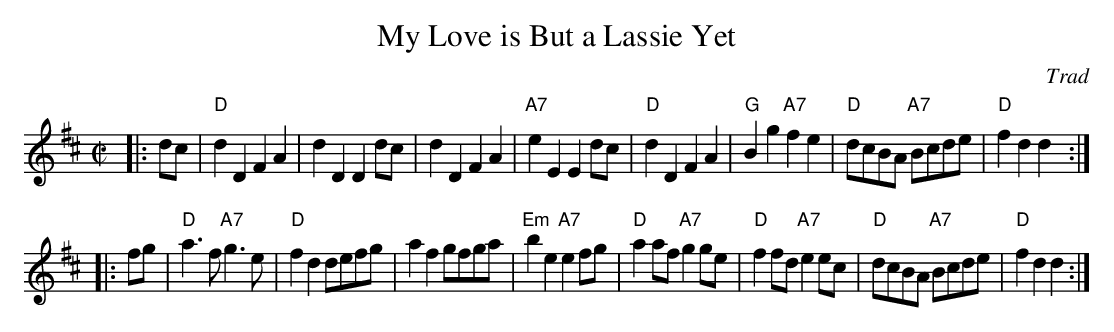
X:1
T: My Love is But a Lassie Yet
O: Trad
M: C|
L: 1/8
K: D
|: dc \
| "D"d2D2 F2A2 | d2D2 D2dc | d2D2 F2A2 | "A7"e2E2 E2dc \
| "D"d2D2 F2A2 | "G"B2g2 "A7"f2e2 | "D"dcBA "A7"Bcde | "D"f2d2 d2 :|
|: fg \
| "D"a3f "A7"g3e | "D"f2d2 defg | a2f2 gfga | "Em"b2e2 "A7"e2fg \
| "D"a2af "A7"g2ge | "D"f2fd "A7"e2ec | "D"dcBA "A7"Bcde | "D"f2d2 d2 :|
